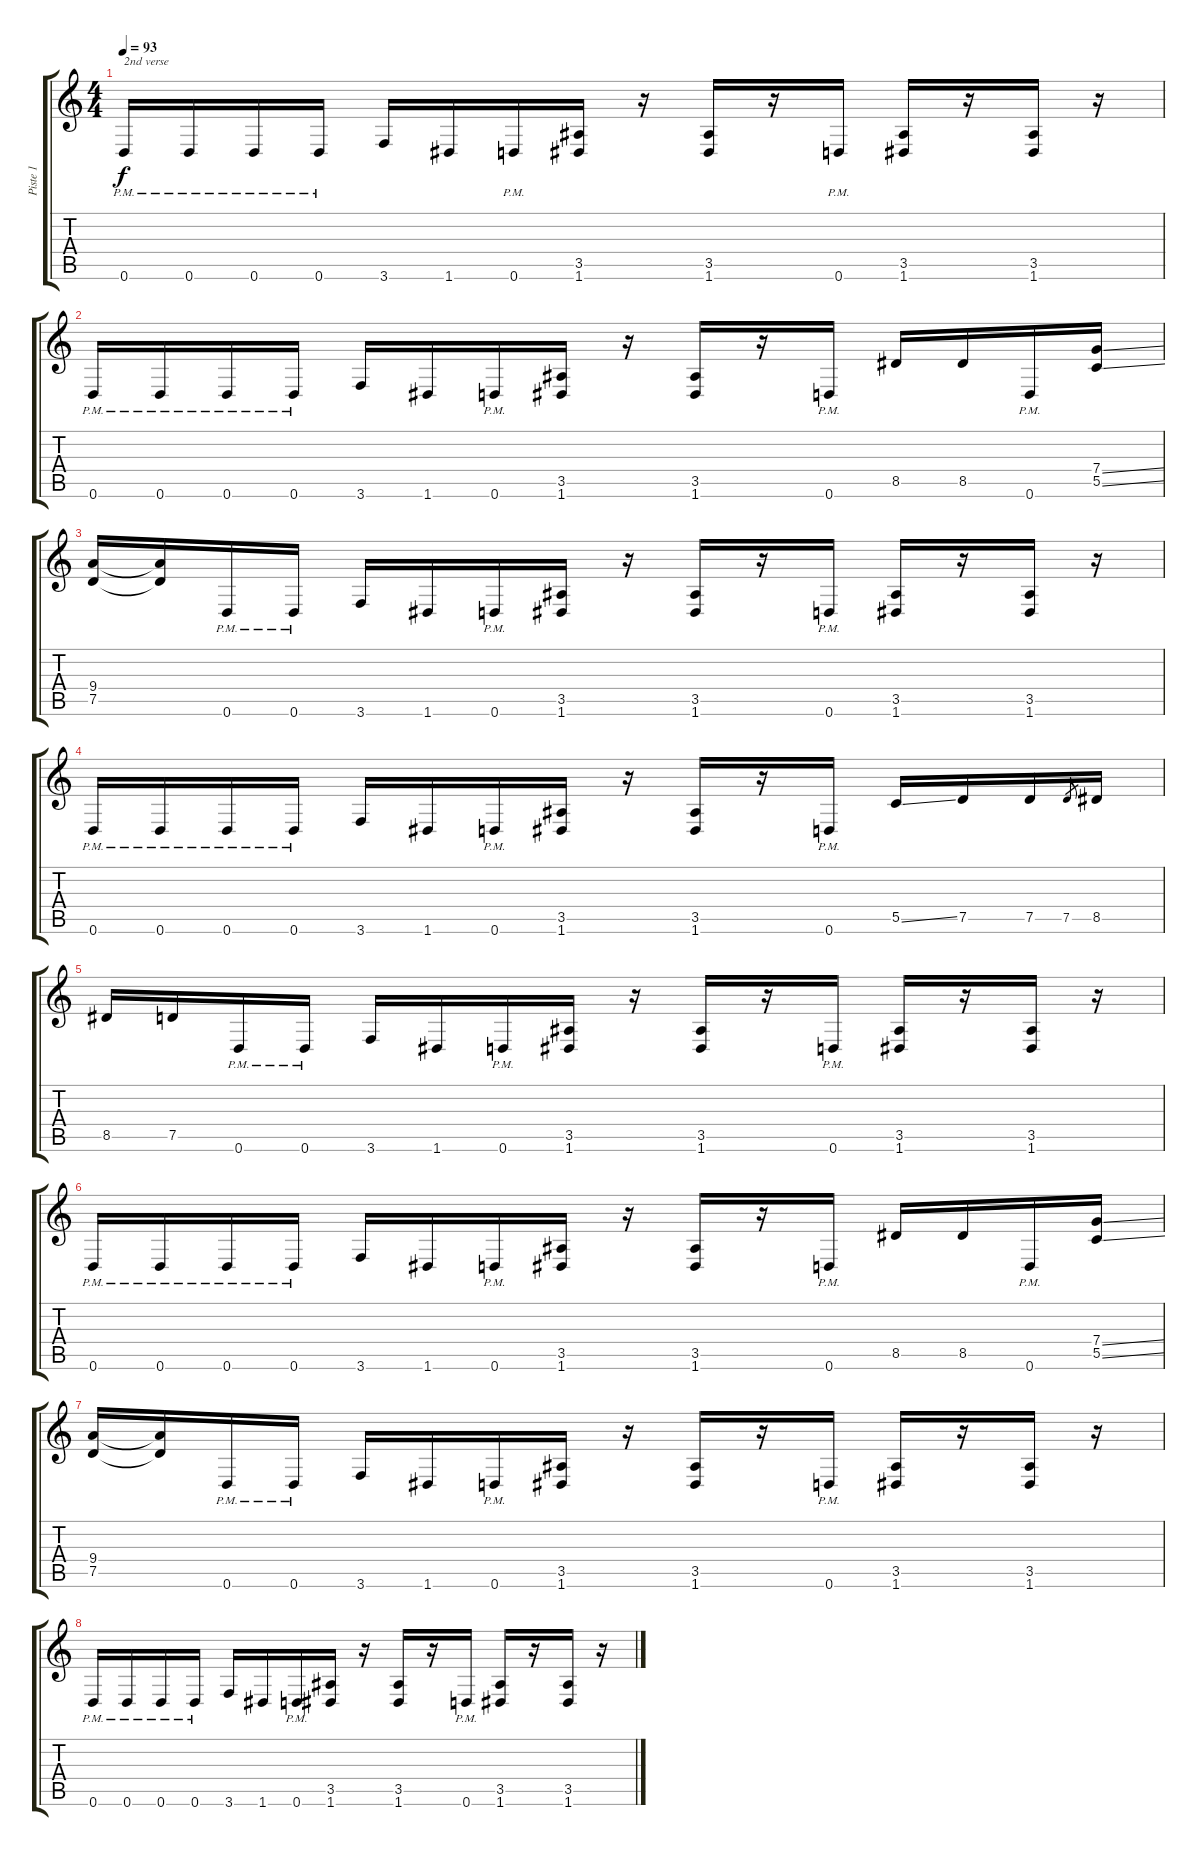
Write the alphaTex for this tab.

\track ("Piste 1" "Piste 1") {instrument distortionguitar}
\staff {score tabs}
\tuning (D4 A3 F3 C3 G2 D2) {hide}
\ts (4 4)
\tempo 93
\clef g2
\ks c
0.6{pm}.16{txt "2nd verse" dy f} 0.6{pm}.16 0.6{pm}.16 0.6{pm}.16 3.6.16 1.6.16 0.6{pm}.16 (3.5 1.6).16 r.16 (3.5 1.6).16 r.16 0.6{pm}.16 (3.5 1.6).16 r.16 (3.5 1.6).16 r.16 |
0.6{pm}.16 0.6{pm}.16 0.6{pm}.16 0.6{pm}.16 3.6.16 1.6.16 0.6{pm}.16 (3.5 1.6).16 r.16 (3.5 1.6).16 r.16 0.6{pm}.16 8.5.16 8.5.16 0.6{pm}.16 (7.4{ss} 5.5{ss}).16 |
(9.4 7.5).16 (9.4{t} 7.5{t}).16 0.6{pm}.16 0.6{pm}.16 3.6.16 1.6.16 0.6{pm}.16 (3.5 1.6).16 r.16 (3.5 1.6).16 r.16 0.6{pm}.16 (3.5 1.6).16 r.16 (3.5 1.6).16 r.16 |
0.6{pm}.16 0.6{pm}.16 0.6{pm}.16 0.6{pm}.16 3.6.16 1.6.16 0.6{pm}.16 (3.5 1.6).16 r.16 (3.5 1.6).16 r.16 0.6{pm}.16 5.5{ss}.16 7.5.16 7.5.16 7.5.8{gr} 8.5.16 |
8.5.16 7.5.16 0.6{pm}.16 0.6{pm}.16 3.6.16 1.6.16 0.6{pm}.16 (3.5 1.6).16 r.16 (3.5 1.6).16 r.16 0.6{pm}.16 (3.5 1.6).16 r.16 (3.5 1.6).16 r.16 |
0.6{pm}.16 0.6{pm}.16 0.6{pm}.16 0.6{pm}.16 3.6.16 1.6.16 0.6{pm}.16 (3.5 1.6).16 r.16 (3.5 1.6).16 r.16 0.6{pm}.16 8.5.16 8.5.16 0.6{pm}.16 (7.4{ss} 5.5{ss}).16 |
(9.4 7.5).16 (9.4{t} 7.5{t}).16 0.6{pm}.16 0.6{pm}.16 3.6.16 1.6.16 0.6{pm}.16 (3.5 1.6).16 r.16 (3.5 1.6).16 r.16 0.6{pm}.16 (3.5 1.6).16 r.16 (3.5 1.6).16 r.16 |
0.6{pm}.16 0.6{pm}.16 0.6{pm}.16 0.6{pm}.16 3.6.16 1.6.16 0.6{pm}.16 (3.5 1.6).16 r.16 (3.5 1.6).16 r.16 0.6{pm}.16 (3.5 1.6).16 r.16 (3.5 1.6).16 r.16
